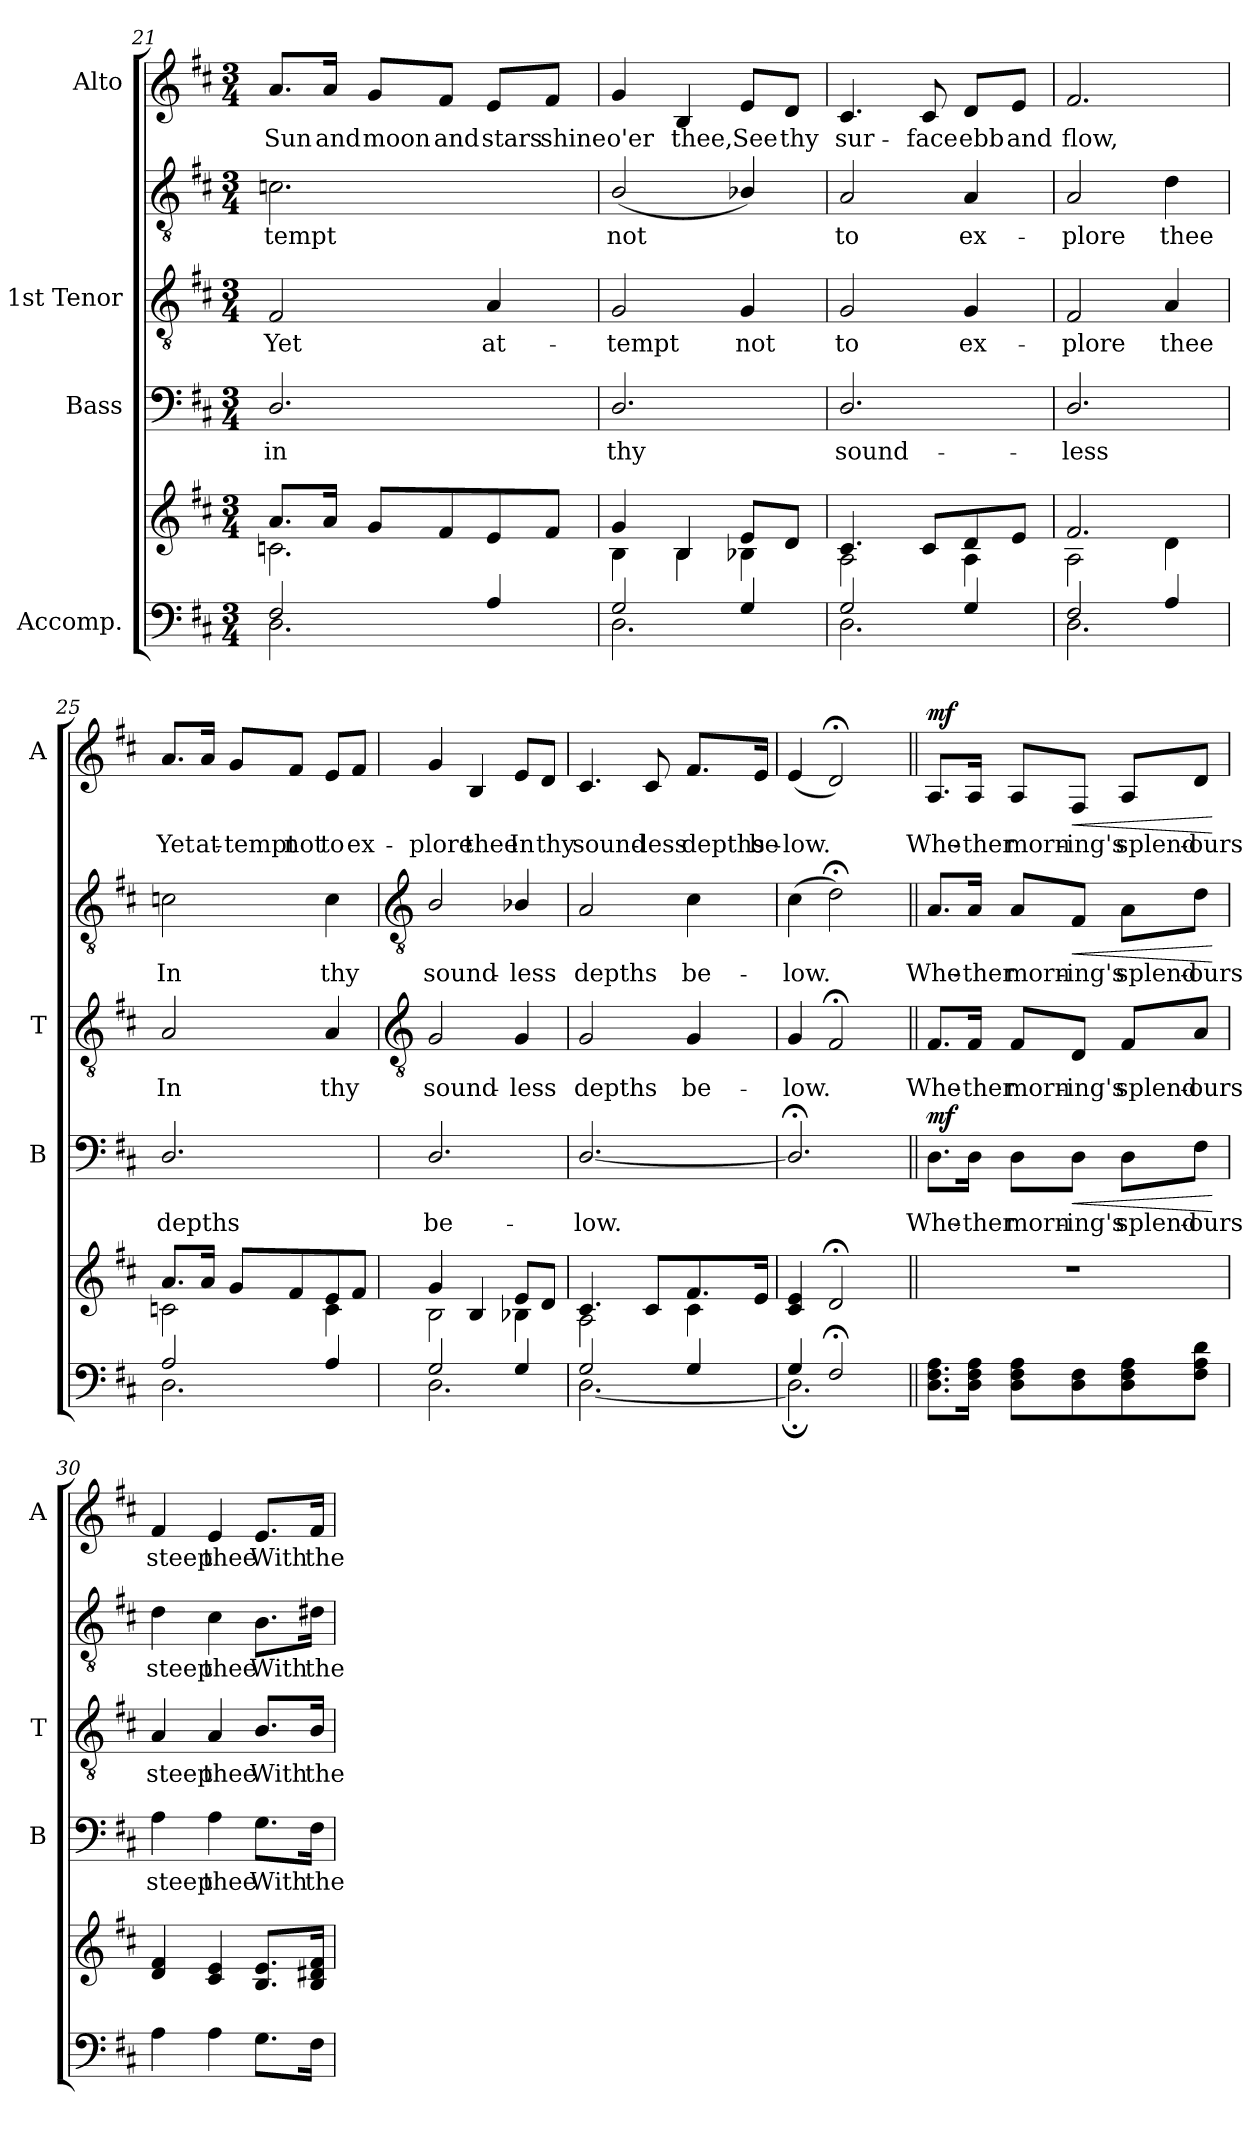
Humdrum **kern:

**kern	**kern	**kern	**text	**dynam	**kern	**text	**kern	**text	**dynam	**kern	**text	**dynam
*part4	*part4	*part3	*part3	*part3	*part2	*part2	*part2	*part2	*part2	*part1	*part1	*part1
*staff6	*staff5	*staff4	*staff4	*staff4	*staff3	*staff3	*staff2	*staff2	*staff2/3	*staff1	*staff1	*staff1
*I"Accomp.	*	*I"Bass	*	*	*I"1st Tenor	*	*	*	*	*I"Alto	*	*
*	*	*I'B	*	*	*I'T	*	*	*	*	*I'A	*	*
!!LO:LB:g=z
*clefF4	*clefG2	*clefF4	*	*	*clefGv2	*	*clefGv2	*	*	*clefG2	*	*
*k[f#c#]	*k[f#c#]	*k[f#c#]	*	*	*k[f#c#]	*	*k[f#c#]	*	*	*k[f#c#]	*	*
*D:	*D:	*D:	*	*	*D:	*	*D:	*	*	*D:	*	*
*M3/4	*M3/4	*M3/4	*	*	*M3/4	*	*M3/4	*	*	*M3/4	*	*
=21	=21	=21	=21	=21	=21	=21	=21	=21	=21	=21	=21	=21
*^	*^	*	*	*	*	*	*	*	*	*	*	*
!	!	!	!	!	!LO:LY:b	!	!	!LO:LY:b	!	!LO:LY:b	!	!	!LO:LY:b	!
2F#/	2.D	8.aL	2.cn\	2.D/	in	.	2F#	Yet	2.cn	tempt	.	8.a/L	Sun	.
!	!	!	!	!	!	!	!	!	!	!	!	!	!LO:LY:b	!
.	.	16aJ	.	.	.	.	.	.	.	.	.	16a/Jk	and	.
!	!	!	!	!	!	!	!	!	!	!	!	!	!LO:LY:b	!
.	.	8gL	.	.	.	.	.	.	.	.	.	8g/L	moon	.
!	!	!	!	!	!	!	!	!	!	!	!	!	!LO:LY:b	!
.	.	8f#	.	.	.	.	.	.	.	.	.	8f#/J	and	.
!	!	!	!	!	!	!	!	!LO:LY:b	!	!	!	!	!LO:LY:b	!
4A/	.	8e	.	.	.	.	4A	at-	.	.	.	8e/L	stars	.
!	!	!	!	!	!	!	!	!	!	!	!	!	!LO:LY:b	!
.	.	8f#J	.	.	.	.	.	.	.	.	.	8f#/J	shine	.
=22	=22	=22	=22	=22	=22	=22	=22	=22	=22	=22	=22	=22	=22	=22
!	!	!	!	!	!LO:LY:b	!	!	!LO:LY:b	!	!LO:LY:b	!	!	!LO:LY:b	!
2G/	2.D	4g	4B\	2.D/	thy	.	2G	tempt	(<2B/	-not	.	4g	o'er	.
!	!	!	!	!	!	!	!	!	!	!	!	!	!LO:LY:b	!
.	.	4B	4B\	.	.	.	.	.	.	.	.	4B	thee,	.
!	!	!	!	!	!	!	!	!LO:LY:b	!	!	!	!	!LO:LY:b	!
4G/	.	8eL	4B-X\	.	.	.	4G	not	4B-X/)	.	.	8e/L	See	.
!	!	!	!	!	!	!	!	!	!	!	!	!	!LO:LY:b	!
.	.	8dJ	.	.	.	.	.	.	.	.	.	8d/J	thy	.
=23	=23	=23	=23	=23	=23	=23	=23	=23	=23	=23	=23	=23	=23	=23
!	!	!	!	!	!LO:LY:b	!	!	!LO:LY:b	!	!LO:LY:b	!	!	!LO:LY:b	!
2G/	2.D	4.c#	2A\	2.D/	sound-	.	2G	-to	2A	to	.	4.c#	sur-	.
!	!	!	!	!	!	!	!	!	!	!	!	!	!LO:LY:b	!
.	.	8c#L	.	.	.	.	.	.	.	.	.	8c#	-face	.
!	!	!	!	!	!	!	!	!LO:LY:b	!	!LO:LY:b	!	!	!LO:LY:b	!
4G/	.	8d	4A\	.	.	.	4G	ex-	4A	ex-	.	8d/L	ebb	.
!	!	!	!	!	!	!	!	!	!	!	!	!	!LO:LY:b	!
.	.	8eJ	.	.	.	.	.	.	.	.	.	8e/J	and	.
=24	=24	=24	=24	=24	=24	=24	=24	=24	=24	=24	=24	=24	=24	=24
!	!	!	!	!	!LO:LY:b	!	!	!LO:LY:b	!	!LO:LY:b	!	!	!LO:LY:b	!
2F#/	2.D	2.f#	2A\	2.D/	-less	.	2F#	plore	2A	-plore	.	2.f#	flow,	.
!	!	!	!	!	!	!	!	!LO:LY:b	!	!LO:LY:b	!	!	!	!
4A/	.	.	4d\	.	.	.	4A	thee	4d	thee	.	.	.	.
=25	=25	=25	=25	=25	=25	=25	=25	=25	=25	=25	=25	=25	=25	=25
!	!	!	!	!	!LO:LY:b	!	!	!LO:LY:b	!	!LO:LY:b	!	!	!LO:LY:b	!
2A/	2.D	8.aL	2cn\	2.D/	depths	.	2A	In	2cn	In	.	8.a/L	Yet	.
!	!	!	!	!	!	!	!	!	!	!	!	!	!LO:LY:b	!
.	.	16aJ	.	.	.	.	.	.	.	.	.	16a/Jk	at-	.
!	!	!	!	!	!	!	!	!	!	!	!	!	!LO:LY:b	!
.	.	8gL	.	.	.	.	.	.	.	.	.	8g/L	-tempt	.
!	!	!	!	!	!	!	!	!	!	!	!	!	!LO:LY:b	!
.	.	8f#	.	.	.	.	.	.	.	.	.	8f#/J	not	.
!	!	!	!	!	!	!	!	!LO:LY:b	!	!LO:LY:b	!	!	!LO:LY:b	!
4A/	.	8e	4c\	.	.	.	4A	thy	4c	thy	.	8e/L	to	.
!	!	!	!	!	!	!	!	!	!	!	!	!	!LO:LY:b	!
.	.	8f#J	.	.	.	.	.	.	.	.	.	8f#/J	ex-	.
!!LO:LB:g=z
=26	=26	=26	=26	=26	=26	=26	=26	=26	=26	=26	=26	=26	=26	=26
*	*	*	*	*	*	*	*clefGv2	*	*clefGv2	*	*	*	*	*
!	!	!	!	!	!LO:LY:b	!	!	!LO:LY:b	!	!LO:LY:b	!	!	!LO:LY:b	!
2G/	2.D	4g	2B\	2.D/	be-	.	2G	sound-	2B/	sound-	.	4g	-plore	.
!	!	!	!	!	!	!	!	!	!	!	!	!	!LO:LY:b	!
.	.	4B	.	.	.	.	.	.	.	.	.	4B	thee	.
!	!	!	!	!	!	!	!	!LO:LY:b	!	!LO:LY:b	!	!	!LO:LY:b	!
4G/	.	8eL	4B-X\	.	.	.	4G	-less	4B-X/	-less	.	8e/L	In	.
!	!	!	!	!	!	!	!	!	!	!	!	!	!LO:LY:b	!
.	.	8dJ	.	.	.	.	.	.	.	.	.	8d/J	thy	.
=27	=27	=27	=27	=27	=27	=27	=27	=27	=27	=27	=27	=27	=27	=27
!	!	!	!	!	!LO:LY:b	!	!	!LO:LY:b	!	!LO:LY:b	!	!	!LO:LY:b	!
2G/	[2.D	4.c#	2A\	[2.D/	-low.	.	2G	-depths	2A	depths	.	4.c#	sound-	.
!	!	!	!	!	!	!	!	!	!	!	!	!	!LO:LY:b	!
.	.	8c#L	.	.	.	.	.	.	.	.	.	8c#	-less	.
!	!	!	!	!	!	!	!	!LO:LY:b	!	!LO:LY:b	!	!	!LO:LY:b	!
4G/	.	8.f#	4c#\	.	.	.	4G	be-	4c#	be-	.	8.f#/L	depths	.
!	!	!	!	!	!	!	!	!	!	!	!	!	!LO:LY:b	!
.	.	16eJ	.	.	.	.	.	.	.	.	.	16e/Jk	be-	.
=28	=28	=28	=28	=28	=28	=28	=28	=28	=28	=28	=28	=28	=28	=28
!	!	!	!	!	!	!	!	!LO:LY:b	!	!LO:LY:b	!	!	!LO:LY:b	!
4G/	2.D;]	4c# 4e	2ryy	2.D;</]	.	.	4G	low.	(>4c#	-low.	.	(<4e	-low.	.
2F#;</	.	2d;<	.	.	.	.	2F#;<	.	2d;<)	.	.	2d;<)	.	.
.	.	.	4ryy	.	.	.	.	.	.	.	.	.	.	.
=29||	=29||	=29||	=29||	=29||	=29||	=29||	=29||	=29||	=29||	=29||	=29||	=29||	=29||	=29||
!LO:N:vis=1	!	!LO:N:vis=1	!LO:N:vis=1	!	!LO:LY:b	!LO:DY:b	!	!LO:LY:b	!	!LO:LY:b	!LO:DY:b=2	!	!LO:LY:b	!
!	!	!	!	!	!	!	!	!	!	!	!LO:DY:n=1:b	!	!	!LO:DY:b
2.ryy	8.D 8.F# 8.AL	2.r	2.ryy	8.D\L	Whe-	mf	8.F#/L	Whe-	8.A/L	Whe-	mf mf	8.A/L	Whe-	mf
!	!	!	!	!	!LO:LY:b	!	!	!LO:LY:b	!	!LO:LY:b	!	!	!LO:LY:b	!
.	16D 16F# 16AJ	.	.	16D\Jk	-ther	.	16F#/Jk	-ther	16A/Jk	-ther	.	16A/Jk	-ther	.
!	!	!	!	!	!LO:LY:b	!	!	!LO:LY:b	!	!LO:LY:b	!	!	!LO:LY:b	!
.	8D 8F# 8AL	.	.	8D\L	morn-	.	8F#/L	morn-	8A/L	morn-	.	8A/L	morn-	.
!	!	!	!	!	!LO:LY:b	!LO:HP:b	!	!LO:LY:b	!	!LO:LY:b	!LO:HP:b	!	!LO:LY:b	!LO:HP:b
.	8D 8F#	.	.	8D\J	-ing's	<	8D/J	-ing's	8F#/J	-ing's	<	8F#/J	-ing's	<
!	!	!	!	!	!LO:LY:b	!	!	!LO:LY:b	!	!LO:LY:b	!	!	!LO:LY:b	!
.	8D 8F# 8A	.	.	8D\L	splend-	.	8F#/L	splend-	8A\L	splend-	.	8A/L	splend-	.
!	!	!	!	!	!LO:LY:b	!	!	!LO:LY:b	!	!LO:LY:b	!	!	!LO:LY:b	!
.	8F# 8A 8dJ	.	.	8F#\J	-ours	.	8A/J	-ours	8d\J	-ours	.	8d/J	-ours	.
*v	*v	*	*	*	*	*	*	*	*	*	*	*	*	*
*	*v	*v	*	*	*	*	*	*	*	*	*	*	*
.	.	.	.	[	.	.	.	.	[	.	.	[
=30	=30	=30	=30	=30	=30	=30	=30	=30	=30	=30	=30	=30
*	*^	*	*	*	*	*	*	*	*	*	*	*
!LO:N:vis=1	!	!LO:N:vis=1	!	!LO:LY:b	!	!	!LO:LY:b	!	!LO:LY:b	!	!	!LO:LY:b	!
*^	*	*	*	*	*	*	*	*	*	*	*	*	*
2.ryy	4A\	4d 4f#	2.ryy	4A	steep	.	4A	steep	4d	steep	.	4f#	steep	.
!	!	!	!	!	!LO:LY:b	!	!	!LO:LY:b	!	!LO:LY:b	!	!	!LO:LY:b	!
.	4A\	4c# 4e	.	4A	thee	.	4A	thee	4c#	thee	.	4e	thee	.
!	!	!	!	!	!LO:LY:b	!	!	!LO:LY:b	!	!LO:LY:b	!	!	!LO:LY:b	!
.	8.G\L	8.B 8.eL	.	8.G\L	With	.	8.B/L	With	8.B\L	With	.	8.e/L	With	.
!	!	!	!	!	!LO:LY:b	!	!	!LO:LY:b	!	!LO:LY:b	!	!	!LO:LY:b	!
.	16F#\J	16B 16d#X 16f#J	.	16F#\Jk	the	.	16B/Jk	the	16d#X\Jk	the	.	16f#/Jk	the	.
*v	*v	*	*	*	*	*	*	*	*	*	*	*	*	*
*	*v	*v	*	*	*	*	*	*	*	*	*	*	*
=	=	=	=	=	=	=	=	=	=	=	=	=
*-	*-	*-	*-	*-	*-	*-	*-	*-	*-	*-	*-	*-
